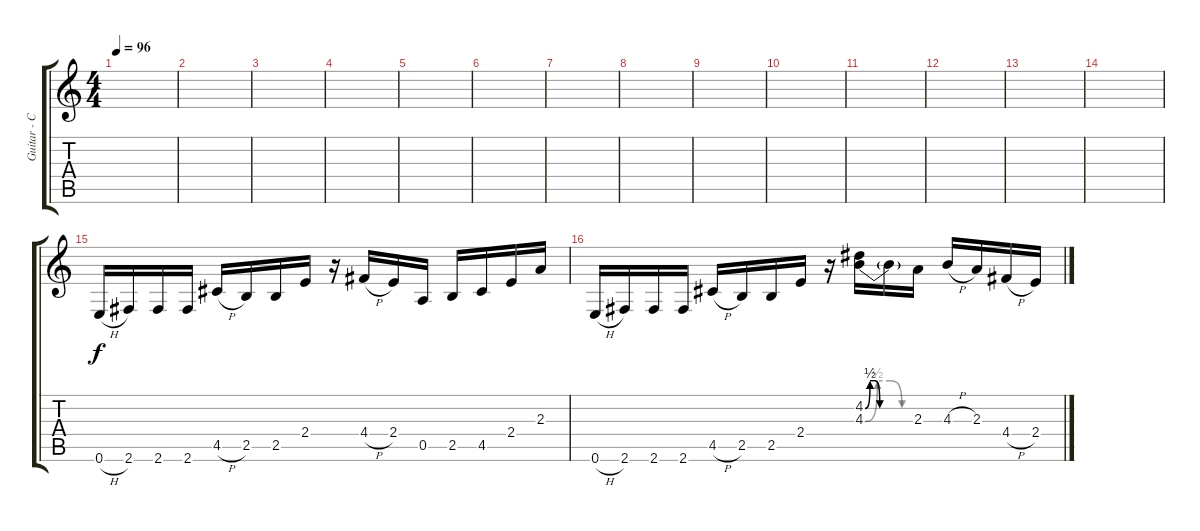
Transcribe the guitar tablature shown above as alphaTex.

\track ("Guitar - Clean" "Guitar - C") {instrument acousticguitarsteel}
\staff {score tabs}
\tuning (E4 B3 G3 D3 A2 E2) {hide}
\ts (4 4)
\tempo 96
\clef g2
\ks c
|
|
|
|
|
|
|
|
|
|
|
|
|
|
0.6{h}.16{volume 16 instrument acousticguitarsteel} 2.6.16 2.6.16 2.6.16 4.5{h}.16 2.5.16 2.5.16 2.4.16 r.16 4.4{h}.16 2.4.16 0.5.16 2.5.16 4.5.16 2.4.16 2.3.16 |
0.6{h}.16 2.6.16 2.6.16 2.6.16 4.5{h}.16 2.5.16 2.5.16 2.4.16 r.16 (4.2{be (custom 0 0 15 2 30 2 45 0 60 0)} 4.3{be (custom 0 0 15 2 30 2 45 0 60 0)}).16 4.3{t}.16 2.3.16 4.3{h}.16 2.3.16 4.4{h}.16 2.4.16
